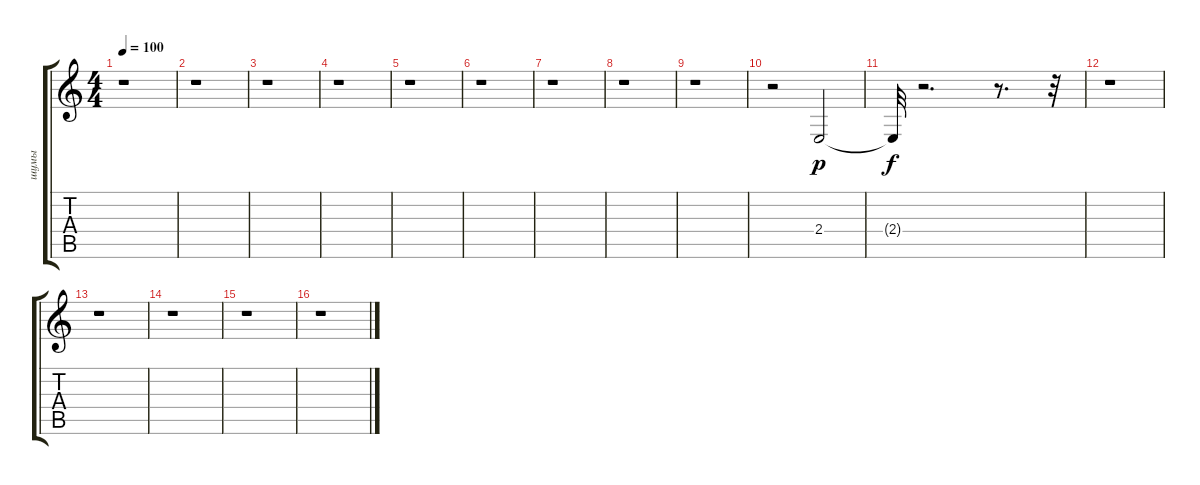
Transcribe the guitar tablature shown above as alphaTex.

\track ("шумы" "шумы") {instrument reversecymbal}
\staff {score tabs}
\tuning (E4 B3 G3 D3 A2 E2) {hide}
\ts (4 4)
\tempo 100
\clef g2
\ks c
r.1{dy f} |
r.1 |
r.1 |
r.1 |
r.1 |
r.1 |
r.1 |
r.1 |
r.1 |
r.2 2.4.2{dy p} |
2.4{t}.32{dy f} r.2{d} r.8{d} r.32 |
r.1 |
r.1 |
r.1 |
r.1 |
r.1
